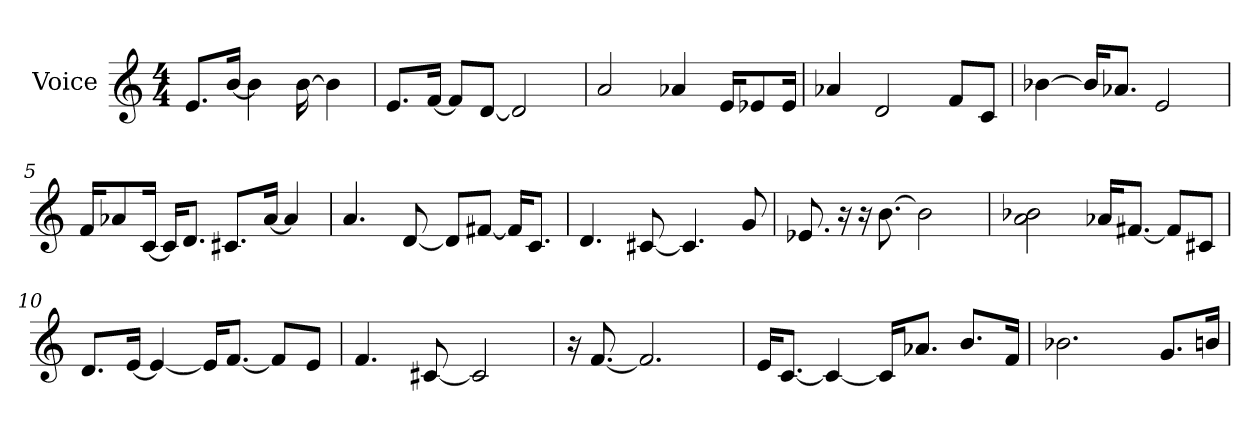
**kern
*part1
*staff1
*I"Voice
*I'Voice
*clefG2
*M4/4
=
8.e/L
[>16b/Jk
4b\]
[>16b\
4b\]
=1
8.e/L
[<16f/Jk
8f/L]
[<8d/J
2d/]
=2
2a/
4a-X/
16e/KL
8e-X/
16e-/Jk
=3
4a-X/
2d/
8f/L
8c/J
=4
[>4b-X\
16b-/KL]
8.a-X/J
2e/
=5
16f/KL
8a-X/
[<16c/Jk
16c/KL]
8.d/J
8.c#X/L
[<16a-/Jk
4a-/]
!!LO:LB:g=z
=6
4.a/
[<8d/
8d/L]
[<8f#X/J
16f#/KL]
8.c/J
=7
4.d/
[<8c#X/
4.c#/]
8g/
=8
8.e-X/
16ra
16ra
[>8.b\
2b\]
=9
2a\ 2b-X\
16a-X/KL
[<8.f#X/J
8f#/L]
8c#X/J
=10
8.d/L
[<16e/Jk
4e/_<
16e/KL]
[<8.f/J
8f/L]
8e/J
=11
4.f/
[<8c#X/
2c#/]
!!LO:LB:g=z
=12
16ra
[<8.f/
2.f/]
=13
16e/KL
[<8.c/J
4c/_<
16c/KL]
8.a-X/J
8.b/L
16f/Jk
=14
2.b-X\
8.g/L
16bn/Jk
=
*-
